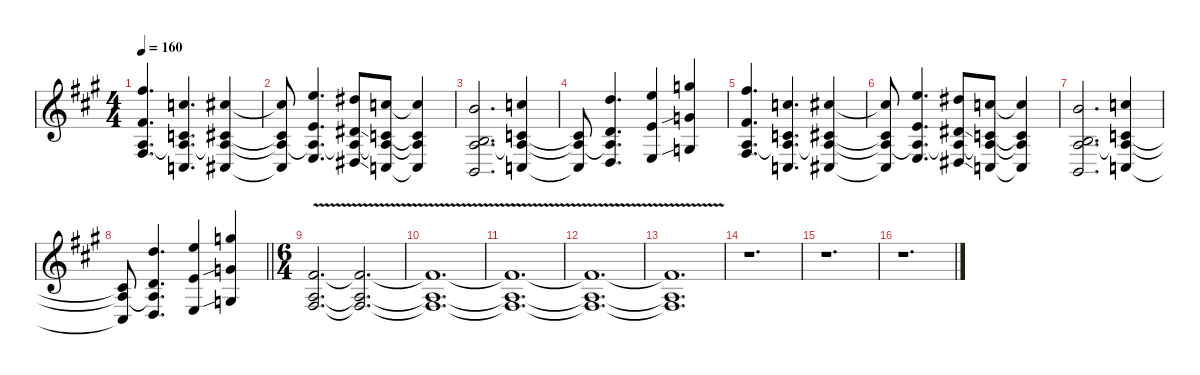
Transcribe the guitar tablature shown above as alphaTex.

\defaultSystemsLayout 4
\hideDynamics
\bracketExtendMode nobrackets
\singleTrackTrackNamePolicy hidden
\multiTrackTrackNamePolicy hidden
\firstSystemTrackNameMode fullname
\firstSystemTrackNameOrientation horizontal
\otherSystemsTrackNameOrientation horizontal
\track ("Keyboards" "vln.") {instrument synthstrings1}
\staff {score}
\tuning (E4 B3 G3 D3 A2 E2)
\ts (4 4)
\tempo 160
\clef g2
\ks f#minor
(19.2{acc #} 11.3{acc #} 7.4{acc forcenatural} 9.5{acc #}).4{d dy mf beam Up} (13.2{acc forcenatural} 5.3{acc forcenatural} 7.4{t acc forcenatural} 3.5{acc forcenatural}).4{d beam Up} (14.2{acc #} 6.3{acc #} 7.4{t acc forcenatural} 4.5{acc #}).4{beam Up} |
(14.2{t acc #} 6.3{t acc #} 7.4{t acc forcenatural} 4.5{t acc #}).8{dy f beam Up} (17.2{acc forcenatural} 9.3{acc forcenatural} 7.4{t acc forcenatural} 7.5{acc forcenatural}).4{d dy mf beam Up} (16.2{acc #} 8.3{ss acc #} 7.4{t acc forcenatural} 6.5{ss acc #}).8{beam Up} (13.2{acc forcenatural} 5.3{acc forcenatural} 7.4{t acc forcenatural} 3.5{acc forcenatural}).8{beam Up} (13.2{t acc forcenatural} 5.3{t acc forcenatural} 7.4{t acc forcenatural} 3.5{t acc forcenatural}).4{dy f beam Up} |
(12.2{acc forcenatural} 4.3{acc forcenatural} 7.4{acc forcenatural} 2.5{acc forcenatural}).2{d dy mf beam Up} (13.2{acc forcenatural} 5.3{acc forcenatural} 7.4{t acc forcenatural} 3.5{acc forcenatural}).4{beam Up} |
(5.3{t acc forcenatural} 7.4{t acc forcenatural} 3.5{t acc forcenatural}).8{dy f beam Up} (15.2{acc forcenatural} 7.3{acc forcenatural} 7.4{t acc forcenatural} 5.5{acc forcenatural}).4{d dy mf beam Up} (17.2{acc forcenatural} 9.3{acc forcenatural} 7.5{acc forcenatural}).4{beam Up} (20.2{acc forcenatural} 12.3{sib acc forcenatural} 10.5{sib acc forcenatural}).4{beam Up} |
(19.2{acc #} 11.3{acc #} 7.4{acc forcenatural} 9.5{acc #}).4{d beam Up} (13.2{acc forcenatural} 5.3{acc forcenatural} 7.4{t acc forcenatural} 3.5{acc forcenatural}).4{d beam Up} (14.2{acc #} 6.3{acc #} 7.4{t acc forcenatural} 4.5{acc #}).4{beam Up} |
(14.2{t acc #} 6.3{t acc #} 7.4{t acc forcenatural} 4.5{t acc #}).8{dy f beam Up} (17.2{acc forcenatural} 9.3{acc forcenatural} 7.4{t acc forcenatural} 7.5{acc forcenatural}).4{d dy mf beam Up} (16.2{acc #} 8.3{ss acc #} 7.4{t acc forcenatural} 6.5{ss acc #}).8{beam Up} (13.2{acc forcenatural} 5.3{acc forcenatural} 7.4{t acc forcenatural} 3.5{acc forcenatural}).8{beam Up} (13.2{t acc forcenatural} 5.3{t acc forcenatural} 7.4{t acc forcenatural} 3.5{t acc forcenatural}).4{dy f beam Up} |
(12.2{acc forcenatural} 4.3{acc forcenatural} 7.4{acc forcenatural} 2.5{acc forcenatural}).2{d dy mf beam Up} (13.2{acc forcenatural} 5.3{acc forcenatural} 7.4{t acc forcenatural} 3.5{acc forcenatural}).4{beam Up} |
\barLineRight lightlight
(5.3{t acc forcenatural} 7.4{t acc forcenatural} 3.5{t acc forcenatural}).8{dy f beam Up} (15.2{acc forcenatural} 7.3{acc forcenatural} 7.4{t acc forcenatural} 5.5{acc forcenatural}).4{d dy mf beam Up} (17.2{acc forcenatural} 9.3{acc forcenatural} 7.5{acc forcenatural}).4{beam Up} (20.2{acc forcenatural} 12.3{sib acc forcenatural} 10.5{sib acc forcenatural}).4{beam Up} |
\ts (6 4)
\beaming (8 3 3 3 3)
(7.2{v acc #} 2.3{v acc forcenatural} 4.4{v acc #}).2{d dy p instrument fx7echoes beam Up} (7.2{v t acc #} 2.3{v t acc forcenatural} 4.4{v t acc #}).2{d beam Up} |
(7.2{v t acc #} 2.3{v t acc forcenatural} 4.4{v t acc #}).1{d beam Up} |
(7.2{v t acc #} 2.3{v t acc forcenatural} 4.4{v t acc #}).1{d beam Up} |
(7.2{v t acc #} 2.3{v t acc forcenatural} 4.4{v t acc #}).1{d beam Up} |
(7.2{v t acc #} 2.3{v t acc forcenatural} 4.4{v t acc #}).1{d beam Up} |
r.1{d beam Down} |
r.1{d beam Down} |
r.1{d beam Down}
